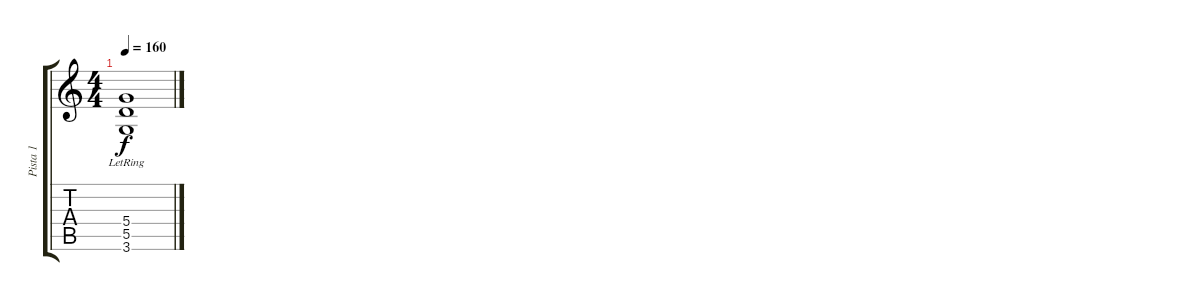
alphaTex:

\track ("Pista 1" "Pista 1") {instrument distortionguitar}
\staff {score tabs}
\tuning (E4 B3 G3 D3 A2 E2) {hide}
\ts (4 4)
\tempo 160
\clef g2
\ks c
(5.4{lr} 5.5{lr} 3.6{lr}).1{dy f}
